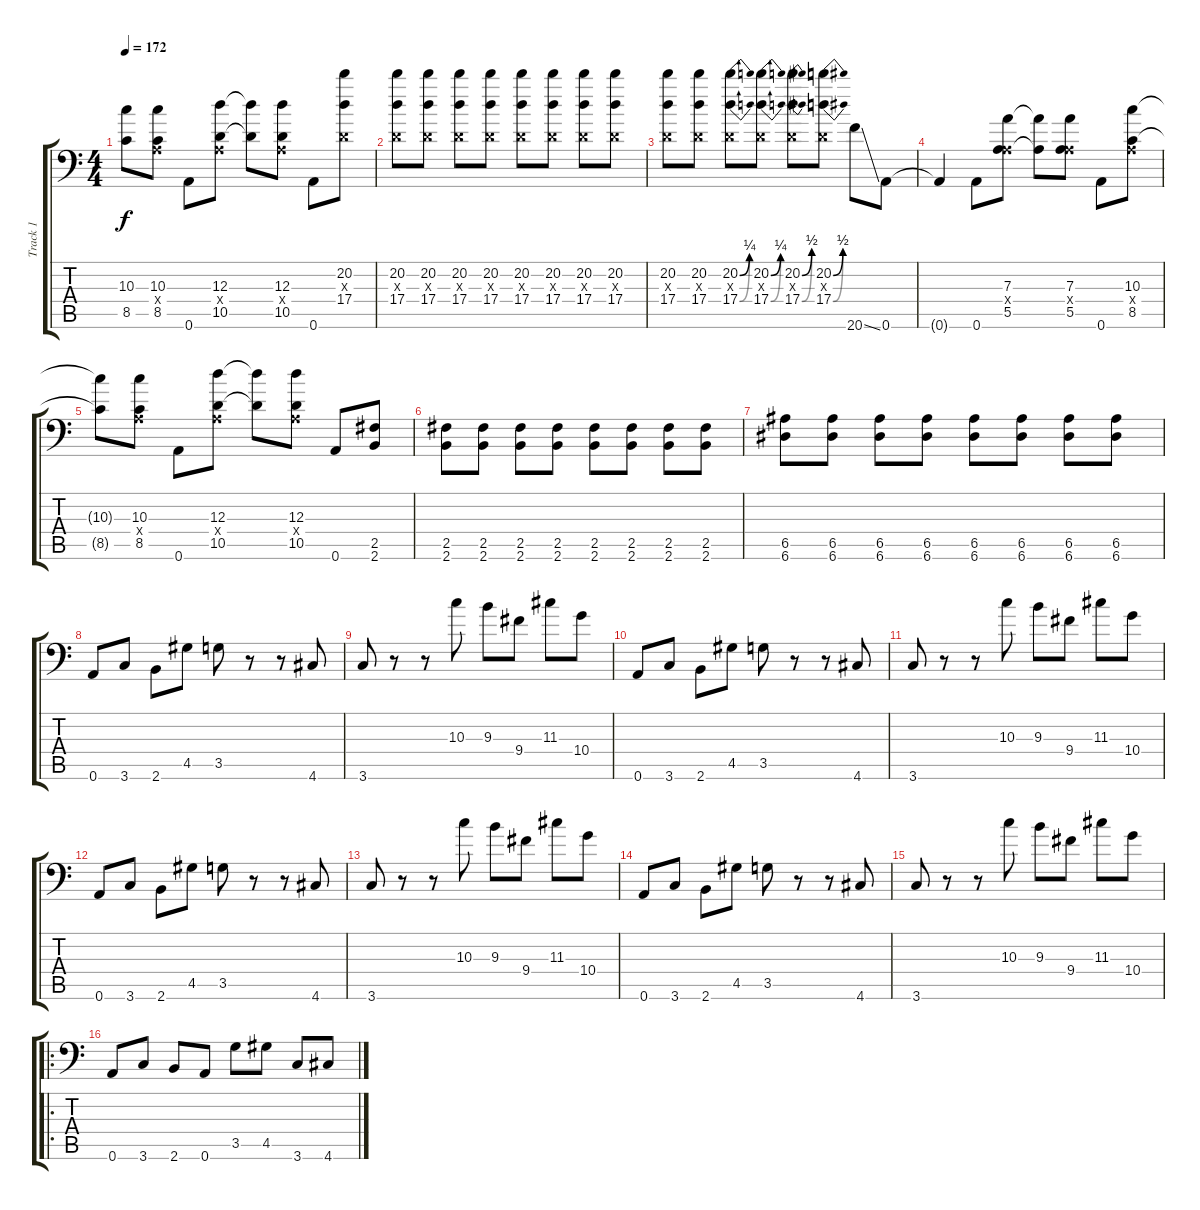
\track ("Track 1" "Track 1") {instrument overdrivenguitar}
\staff {score tabs}
\tuning (B3 Gb3 D3 A2 E2 A1) {hide}
\ts (4 4)
\tempo 172
\clef f4
\ks c
(10.3{t} 8.5{t}).8{dy f} (10.3 0.4{x} 8.5).8 0.6.8 (12.3 0.4{x} 10.5).8 (12.3{t} 10.5{t}).8 (12.3 0.4{x} 10.5).8 0.6.8 (20.2 0.3{x} 17.4).8 |
(20.2 0.3{x} 17.4).8 (20.2 0.3{x} 17.4).8 (20.2 0.3{x} 17.4).8 (20.2 0.3{x} 17.4).8 (20.2 0.3{x} 17.4).8 (20.2 0.3{x} 17.4).8 (20.2 0.3{x} 17.4).8 (20.2 0.3{x} 17.4).8 |
(20.2 0.3{x} 17.4).8 (20.2 0.3{x} 17.4).8 (20.2{be (bend 0 0 60 1)} 0.3{x} 17.4{be (bend 0 0 60 1)}).8 (20.2{be (bend 0 0 60 1)} 0.3{x} 17.4{be (bend 0 0 60 1)}).8 (20.2{be (bend 0 0 60 2)} 0.3{x} 17.4{be (bend 0 0 60 2)}).8 (20.2{be (bend 0 0 60 2)} 0.3{x} 17.4{be (bend 0 0 60 2)}).8 20.6{ss}.8 0.6.8 |
0.6{t}.4 0.6.8 (7.3 0.4{x} 5.5).8 (7.3{t} 5.5{t}).8 (7.3 0.4{x} 5.5).8 0.6.8 (10.3 0.4{x} 8.5).8 |
(10.3{t} 8.5{t}).8 (10.3 0.4{x} 8.5).8 0.6.8 (12.3 0.4{x} 10.5).8 (12.3{t} 10.5{t}).8 (12.3 0.4{x} 10.5).8 0.6.8 (2.5 2.6).8 |
(2.5 2.6).8 (2.5 2.6).8 (2.5 2.6).8 (2.5 2.6).8 (2.5 2.6).8 (2.5 2.6).8 (2.5 2.6).8 (2.5 2.6).8 |
(6.5 6.6).8 (6.5 6.6).8 (6.5 6.6).8 (6.5 6.6).8 (6.5 6.6).8 (6.5 6.6).8 (6.5 6.6).8 (6.5 6.6).8 |
0.6.8 3.6.8 2.6.8 4.5.8 3.5.8 r.8 r.8 4.6.8 |
3.6.8 r.8 r.8 10.3.8 9.3.8 9.4.8 11.3.8 10.4.8 |
0.6.8 3.6.8 2.6.8 4.5.8 3.5.8 r.8 r.8 4.6.8 |
3.6.8 r.8 r.8 10.3.8 9.3.8 9.4.8 11.3.8 10.4.8 |
0.6.8 3.6.8 2.6.8 4.5.8 3.5.8 r.8 r.8 4.6.8 |
3.6.8 r.8 r.8 10.3.8 9.3.8 9.4.8 11.3.8 10.4.8 |
0.6.8 3.6.8 2.6.8 4.5.8 3.5.8 r.8 r.8 4.6.8 |
3.6.8 r.8 r.8 10.3.8 9.3.8 9.4.8 11.3.8 10.4.8 |
\ro
0.6.8 3.6.8 2.6.8 0.6.8 3.5.8 4.5.8 3.6.8 4.6.8
